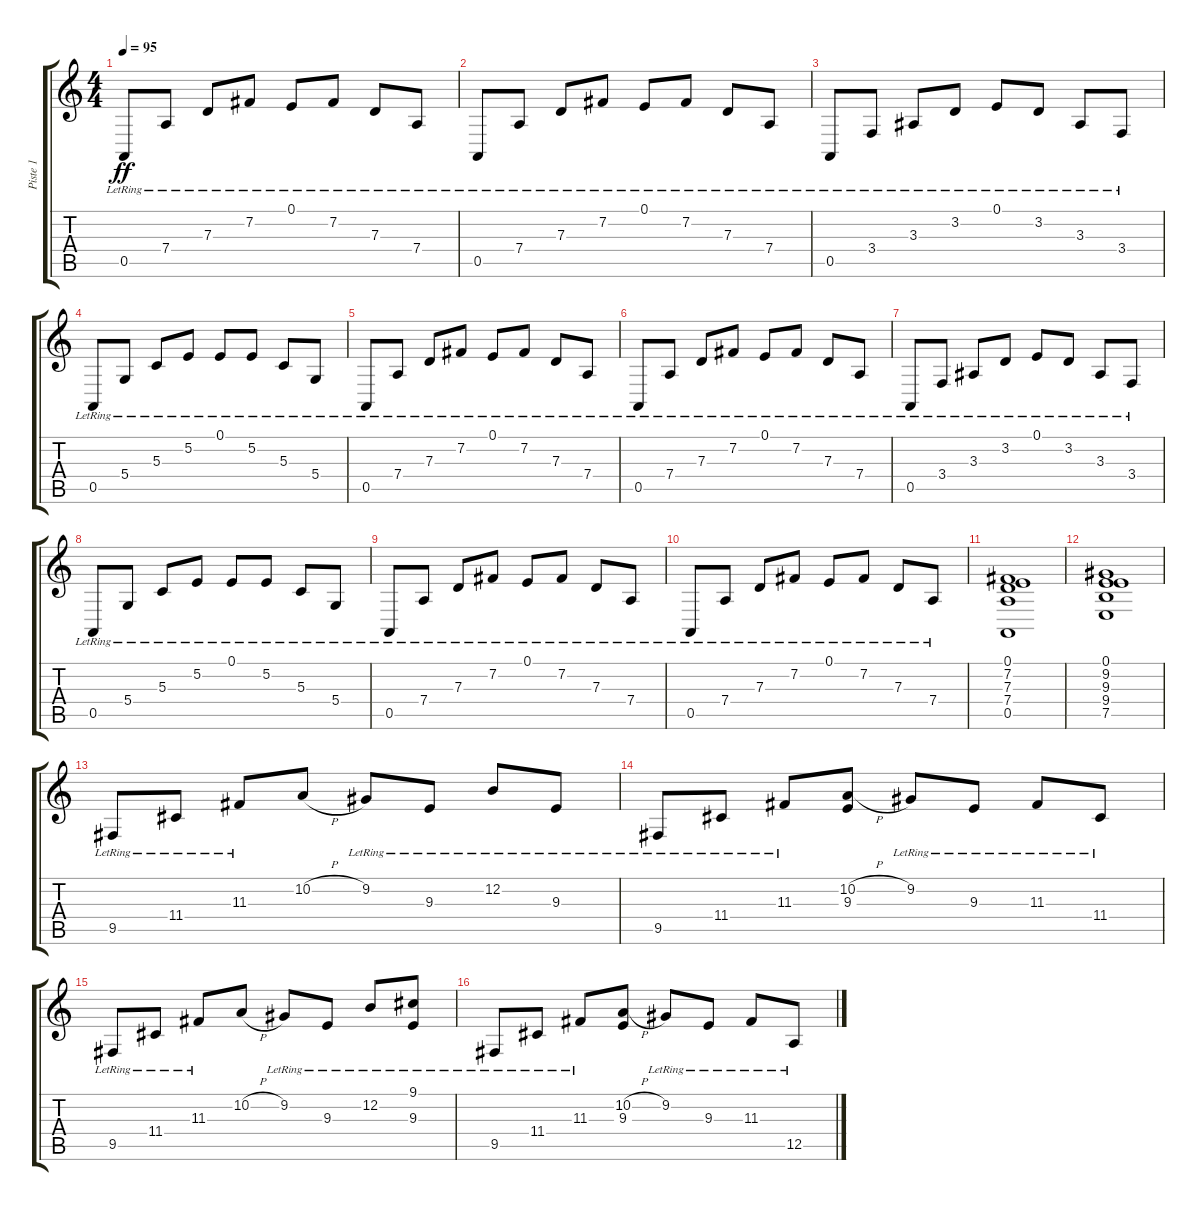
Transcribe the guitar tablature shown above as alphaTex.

\track ("Piste 1" "Piste 1") {instrument acousticgrandpiano}
\staff {score tabs}
\tuning (E4 B3 G3 D3 A2 E2) {hide}
\ts (4 4)
\tempo 95
\clef g2
\ks c
0.5{lr}.8{dy ff} 7.4{lr}.8 7.3{lr}.8 7.2{lr}.8 0.1{lr}.8 7.2{lr}.8 7.3{lr}.8 7.4{lr}.8 |
0.5{lr}.8 7.4{lr}.8 7.3{lr}.8 7.2{lr}.8 0.1{lr}.8 7.2{lr}.8 7.3{lr}.8 7.4{lr}.8 |
0.5{lr}.8 3.4{lr}.8 3.3{lr}.8 3.2{lr}.8 0.1{lr}.8 3.2{lr}.8 3.3{lr}.8 3.4{lr}.8 |
0.5{lr}.8 5.4{lr}.8 5.3{lr}.8 5.2{lr}.8 0.1{lr}.8 5.2{lr}.8 5.3{lr}.8 5.4{lr}.8 |
0.5{lr}.8 7.4{lr}.8 7.3{lr}.8 7.2{lr}.8 0.1{lr}.8 7.2{lr}.8 7.3{lr}.8 7.4{lr}.8 |
0.5{lr}.8 7.4{lr}.8 7.3{lr}.8 7.2{lr}.8 0.1{lr}.8 7.2{lr}.8 7.3{lr}.8 7.4{lr}.8 |
0.5{lr}.8 3.4{lr}.8 3.3{lr}.8 3.2{lr}.8 0.1{lr}.8 3.2{lr}.8 3.3{lr}.8 3.4{lr}.8 |
0.5{lr}.8 5.4{lr}.8 5.3{lr}.8 5.2{lr}.8 0.1{lr}.8 5.2{lr}.8 5.3{lr}.8 5.4{lr}.8 |
0.5{lr}.8 7.4{lr}.8 7.3{lr}.8 7.2{lr}.8 0.1{lr}.8 7.2{lr}.8 7.3{lr}.8 7.4{lr}.8 |
0.5{lr}.8 7.4{lr}.8 7.3{lr}.8 7.2{lr}.8 0.1{lr}.8 7.2{lr}.8 7.3{lr}.8 7.4{lr}.8 |
(0.1 7.2 7.3 7.4 0.5).1 |
(0.1 9.2 9.3 9.4 7.5).1 |
9.5{lr}.8 11.4{lr}.8 11.3{lr}.8 10.2{h}.8 9.2{lr}.8 9.3{lr}.8 12.2{lr}.8 9.3{lr}.8 |
9.5{lr}.8 11.4{lr}.8 11.3{lr}.8 (10.2{h} 9.3).8 9.2{lr}.8 9.3{lr}.8 11.3{lr}.8 11.4{lr}.8 |
9.5{lr}.8 11.4{lr}.8 11.3{lr}.8 10.2{h}.8 9.2{lr}.8 9.3{lr}.8 12.2{lr}.8 (9.1{lr} 9.3{lr}).8 |
9.5{lr}.8 11.4{lr}.8 11.3{lr}.8 (10.2{h} 9.3).8 9.2{lr}.8 9.3{lr}.8 11.3{lr}.8 12.5{lr}.8
